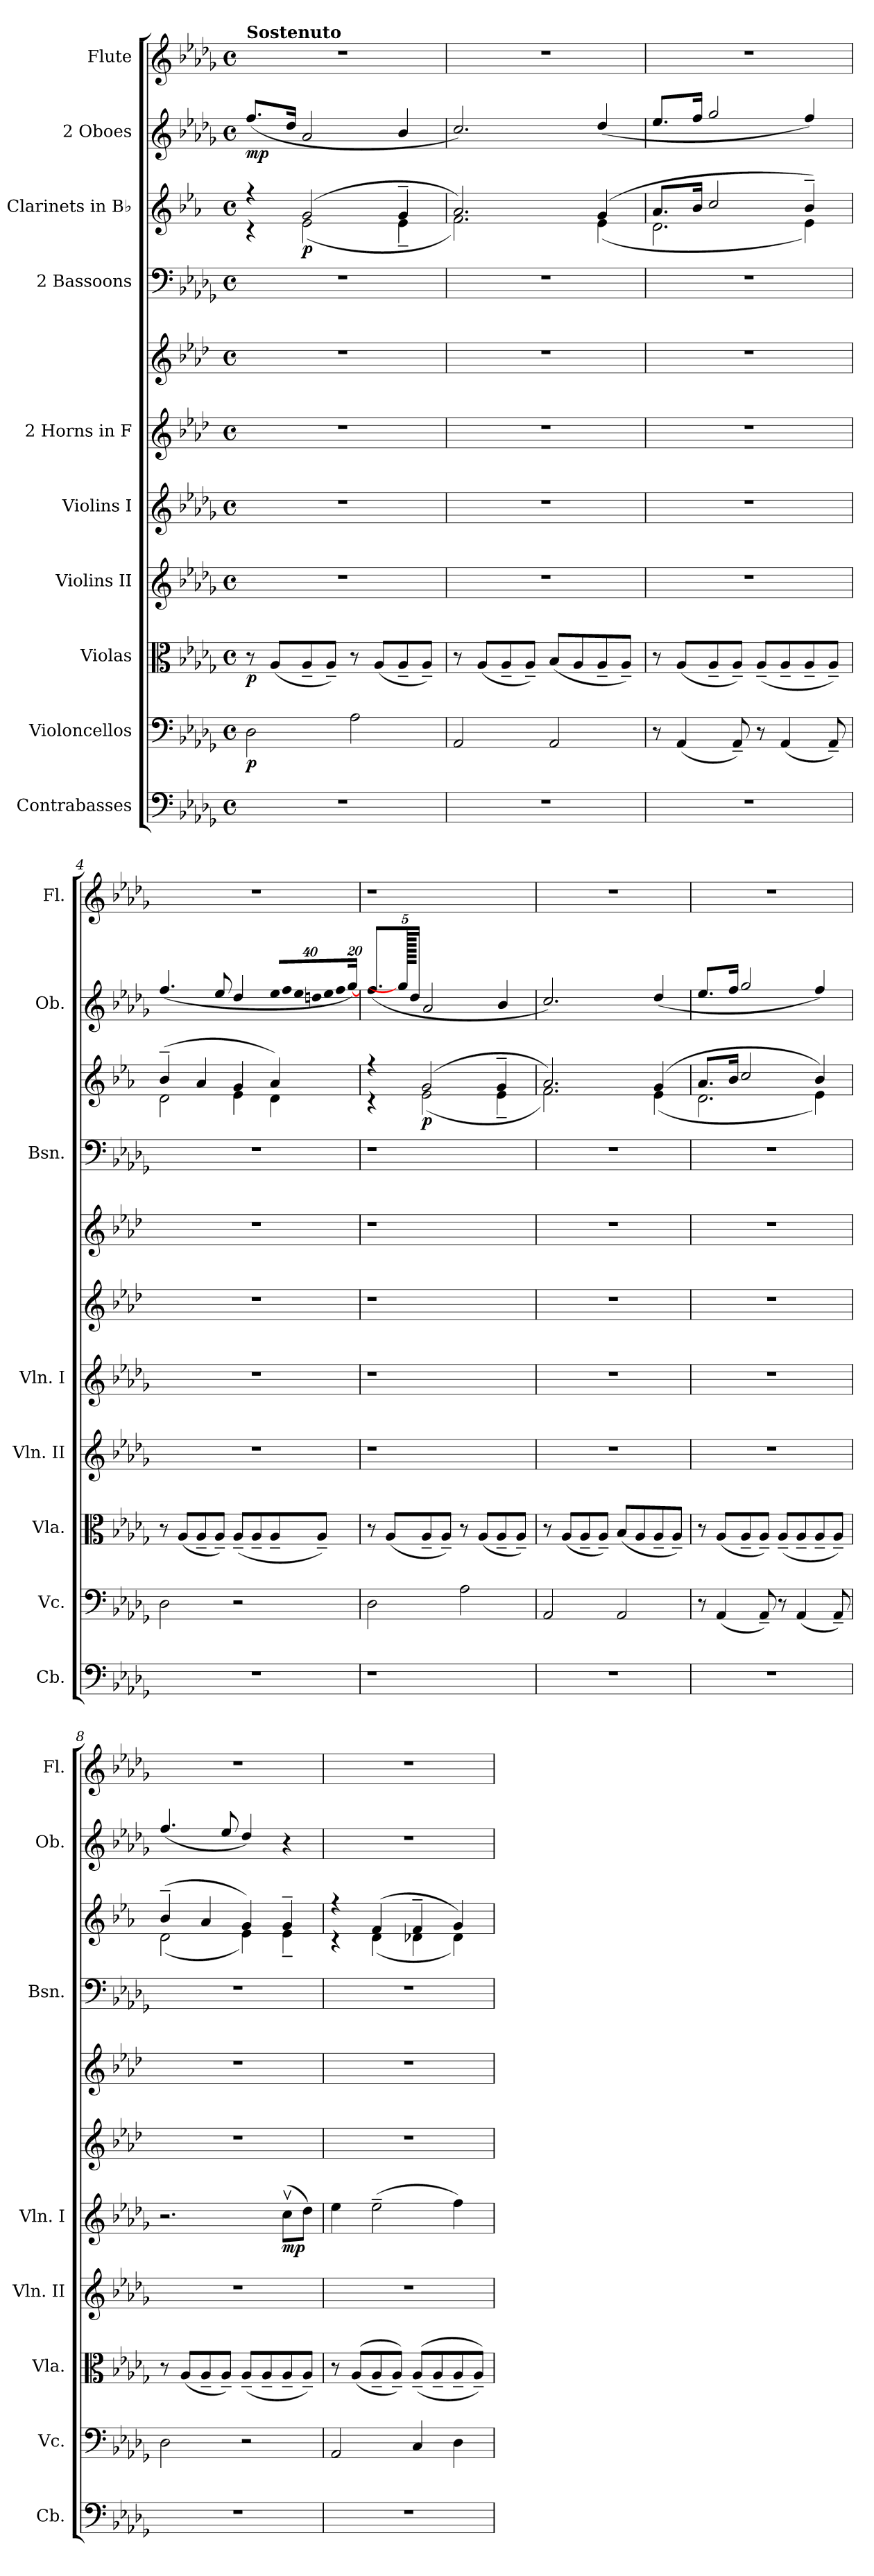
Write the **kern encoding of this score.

**kern	**kern	**dynam	**kern	**dynam	**kern	**kern	**dynam	**kern	**kern	**kern	**kern	**dynam	**kern	**dynam	**kern
*part10	*part9	*part9	*part8	*part8	*part7	*part6	*part6	*part5	*part5	*part4	*part3	*part3	*part2	*part2	*part1
*staff11	*staff10	*staff10	*staff9	*staff9	*staff8	*staff7	*staff7	*staff6	*staff5	*staff4	*staff3	*staff3	*staff2	*staff2	*staff1
*I"Contrabasses	*I"Violoncellos	*	*I"Violas	*	*I"Violins II	*I"Violins I	*	*I"2 Horns in F	*	*I"2 Bassoons	*I"2 Clarinets in B♭	*	*I"2 Oboes	*	*I"Flute
*I'Cb.	*I'Vc.	*	*I'Vla.	*	*I'Vln. II	*I'Vln. I	*	*	*	*I'Bsn.	*	*	*I'Ob.	*	*I'Fl.
*clefF4	*clefF4	*	*clefC3	*	*clefG2	*clefG2	*	*clefG2	*clefG2	*clefF4	*clefG2	*	*clefG2	*	*clefG2
*ITrd7c12	*	*	*	*	*	*	*	*ITrd4c7	*ITrd4c7	*	*ITrd1c2	*	*	*	*
*k[b-e-a-d-g-]	*k[b-e-a-d-g-]	*	*k[b-e-a-d-g-]	*	*k[b-e-a-d-g-]	*k[b-e-a-d-g-]	*	*k[b-e-a-d-g-]	*k[b-e-a-d-g-]	*k[b-e-a-d-g-]	*k[b-e-a-d-g-]	*	*k[b-e-a-d-g-]	*	*k[b-e-a-d-g-]
*M4/4	*M4/4	*	*M4/4	*	*M4/4	*M4/4	*	*M4/4	*M4/4	*M4/4	*M4/4	*	*M4/4	*	*M4/4
*met(c)	*met(c)	*	*met(c)	*	*met(c)	*met(c)	*	*met(c)	*met(c)	*met(c)	*met(c)	*	*met(c)	*	*met(c)
*MM50	*MM50	*	*MM50	*	*MM50	*MM50	*	*MM50	*MM50	*MM50	*MM50	*	*MM50	*	*MM50
=1	=1	=1	=1	=1	=1	=1	=1	=1	=1	=1	=1	=1	=1	=1	=1
*	*	*	*	*	*	*	*	*	*	*	*^	*	*	*	*
!	!	!	!	!	!	!	!	!	!	!	!	!	!	!	!	!LO:TX:a:B:t=Sostenuto
!	!	!LO:DY:b	!	!LO:DY:b	!	!	!	!	!	!	!	!	!	!	!LO:DY:b	!
1r	2D-\	p	8r	p	1r	1r	.	1r	1r	1r	4r	4r	.	(8.ff/L	mp	1r
.	.	.	(8A-/L	.	.	.	.	.	.	.	.	.	.	.	.	.
.	.	.	.	.	.	.	.	.	.	.	.	.	.	16dd-/Jk	.	.
!	!	!	!	!	!	!	!	!	!	!	!	!	!LO:DY:b	!	!	!
.	.	.	8A-~/	.	.	.	.	.	.	.	(2f/	(2d-\	p	2a-/	.	.
.	.	.	8A-~/J)	.	.	.	.	.	.	.	.	.	.	.	.	.
.	2A-\	.	8r	.	.	.	.	.	.	.	.	.	.	.	.	.
.	.	.	(8A-/L	.	.	.	.	.	.	.	.	.	.	.	.	.
.	.	.	8A-~/	.	.	.	.	.	.	.	4f~/	4d-~\	.	4b-/	.	.
.	.	.	8A-~/J)	.	.	.	.	.	.	.	.	.	.	.	.	.
=2	=2	=2	=2	=2	=2	=2	=2	=2	=2	=2	=2	=2	=2	=2	=2	=2
1r	2AA-/	.	8r	.	1r	1r	.	1r	1r	1r	2.g-/)	2.e-\)	.	2.cc/)	.	1r
.	.	.	(8A-/L	.	.	.	.	.	.	.	.	.	.	.	.	.
.	.	.	8A-~/	.	.	.	.	.	.	.	.	.	.	.	.	.
.	.	.	8A-~/J)	.	.	.	.	.	.	.	.	.	.	.	.	.
.	2AA-/	.	(8B-/L	.	.	.	.	.	.	.	.	.	.	.	.	.
.	.	.	8A-/	.	.	.	.	.	.	.	.	.	.	.	.	.
.	.	.	8A-~/	.	.	.	.	.	.	.	(4f/	(4d-\	.	(4dd-/	.	.
.	.	.	8A-~/J)	.	.	.	.	.	.	.	.	.	.	.	.	.
=3	=3	=3	=3	=3	=3	=3	=3	=3	=3	=3	=3	=3	=3	=3	=3	=3
1r	8r	.	8r	.	1r	1r	.	1r	1r	1r	8.g-/L	2.c\	.	8.ee-/L	.	1r
.	(4AA-/	.	(8A-/L	.	.	.	.	.	.	.	.	.	.	.	.	.
.	.	.	.	.	.	.	.	.	.	.	16a-/Jk	.	.	16ff/Jk	.	.
.	.	.	8A-~/	.	.	.	.	.	.	.	2b-/	.	.	2gg-/	.	.
.	8AA-~/)	.	8A-~/J)	.	.	.	.	.	.	.	.	.	.	.	.	.
.	8r	.	(8A-~/L	.	.	.	.	.	.	.	.	.	.	.	.	.
.	(4AA-/	.	8A-~/	.	.	.	.	.	.	.	.	.	.	.	.	.
.	.	.	8A-~/	.	.	.	.	.	.	.	4a-~/)	4d-\)	.	4ff/)	.	.
.	8AA-~/)	.	8A-~/J)	.	.	.	.	.	.	.	.	.	.	.	.	.
!!LO:PB:g=z
=4	=4	=4	=4	=4	=4	=4	=4	=4	=4	=4	=4	=4	=4	=4	=4	=4
1r	2D-\	.	8r	.	1r	1r	.	1r	1r	1r	(4a-~/	2c\	.	(4.ff/	.	1r
.	.	.	(8A-/L	.	.	.	.	.	.	.	.	.	.	.	.	.
.	.	.	8A-~/	.	.	.	.	.	.	.	4g-/	.	.	.	.	.
.	.	.	8A-~/J)	.	.	.	.	.	.	.	.	.	.	8ee-/	.	.
.	2r	.	(8A-~/L	.	.	.	.	.	.	.	4f/	4d-\	.	4dd-/	.	.
.	.	.	8A-~/	.	.	.	.	.	.	.	.	.	.	.	.	.
*	*	*	*	*	*	*	*	*	*	*	*	*	*	*Xbrackettup	*	*
!	!	!	!	!	!	!	!	!	!	!	!	!	!	!LO:N:vis=16	!	!
.	.	.	8A-~/	.	.	.	.	.	.	.	4g-/)	4c\	.	640%23ee-/LL	.	.
!	!	!	!	!	!	!	!	!	!	!	!	!	!	!LO:N:vis=16	!	!
.	.	.	.	.	.	.	.	.	.	.	.	.	.	640%23ff/	.	.
!	!	!	!	!	!	!	!	!	!	!	!	!	!	!LO:N:vis=16	!	!
.	.	.	.	.	.	.	.	.	.	.	.	.	.	640%23ee-/	.	.
!	!	!	!	!	!	!	!	!	!	!	!	!	!	!LO:N:vis=16	!	!
.	.	.	.	.	.	.	.	.	.	.	.	.	.	640%23ddn/	.	.
.	.	.	8A-~/J)	.	.	.	.	.	.	.	.	.	.	.	.	.
!	!	!	!	!	!	!	!	!	!	!	!	!	!	!LO:N:vis=16	!	!
.	.	.	.	.	.	.	.	.	.	.	.	.	.	640%23ee-/	.	.
!	!	!	!	!	!	!	!	!	!	!	!	!	!	!LO:N:vis=16	!	!
.	.	.	.	.	.	.	.	.	.	.	.	.	.	640%23ff/	.	.
.	.	.	.	.	.	.	.	.	.	.	.	.	.	[320%11gg-/JJ)	.	.
=5	=5	=5	=5	=5	=5	=5	=5	=5	=5	=5	=5	=5	=5	=5	=5	=5
1r	2D-\	.	8r	.	1r	1r	.	1r	1r	1r	4r	4r	.	(8.ff/L	.	1r
.	.	.	(8A-/L	.	.	.	.	.	.	.	.	.	.	.	.	.
.	.	.	.	.	.	.	.	.	.	.	.	.	.	640gg-/JJ]	.	.
.	.	.	.	.	.	.	.	.	.	.	.	.	.	16dd-/Jk	.	.
!	!	!	!	!	!	!	!	!	!	!	!	!	!LO:DY:b	!	!	!
.	.	.	8A-~/	.	.	.	.	.	.	.	(2f/	(2d-\	p	.	.	.
.	.	.	.	.	.	.	.	.	.	.	.	.	.	2a-/	.	.
.	.	.	8A-~/J)	.	.	.	.	.	.	.	.	.	.	.	.	.
.	2A-\	.	8r	.	.	.	.	.	.	.	.	.	.	.	.	.
.	.	.	(8A-/L	.	.	.	.	.	.	.	.	.	.	.	.	.
.	.	.	8A-~/	.	.	.	.	.	.	.	4f~/	4d-~\	.	.	.	.
.	.	.	.	.	.	.	.	.	.	.	.	.	.	4b-/	.	.
.	.	.	8A-~/J)	.	.	.	.	.	.	.	.	.	.	.	.	.
640ryy	640ryy	.	640ryy	.	640ryy	640ryy	.	640ryy	640ryy	640ryy	640ryy	640ryy	.	.	.	640ryy
=6	=6	=6	=6	=6	=6	=6	=6	=6	=6	=6	=6	=6	=6	=6	=6	=6
1r	2AA-/	.	8r	.	1r	1r	.	1r	1r	1r	2.g-/)	2.e-\)	.	2.cc/)	.	1r
.	.	.	(8A-/L	.	.	.	.	.	.	.	.	.	.	.	.	.
.	.	.	8A-~/	.	.	.	.	.	.	.	.	.	.	.	.	.
.	.	.	8A-~/J)	.	.	.	.	.	.	.	.	.	.	.	.	.
.	2AA-/	.	(8B-/L	.	.	.	.	.	.	.	.	.	.	.	.	.
.	.	.	8A-/	.	.	.	.	.	.	.	.	.	.	.	.	.
.	.	.	8A-~/	.	.	.	.	.	.	.	(4f/	(4d-\	.	(4dd-/	.	.
.	.	.	8A-~/J)	.	.	.	.	.	.	.	.	.	.	.	.	.
=7	=7	=7	=7	=7	=7	=7	=7	=7	=7	=7	=7	=7	=7	=7	=7	=7
1r	8r	.	8r	.	1r	1r	.	1r	1r	1r	8.g-/L	2.c\	.	8.ee-/L	.	1r
.	(4AA-/	.	(8A-/L	.	.	.	.	.	.	.	.	.	.	.	.	.
.	.	.	.	.	.	.	.	.	.	.	16a-/Jk	.	.	16ff/Jk	.	.
.	.	.	8A-~/	.	.	.	.	.	.	.	2b-/	.	.	2gg-/	.	.
.	8AA-~/)	.	8A-~/J)	.	.	.	.	.	.	.	.	.	.	.	.	.
.	8r	.	(8A-~/L	.	.	.	.	.	.	.	.	.	.	.	.	.
.	(4AA-/	.	8A-~/	.	.	.	.	.	.	.	.	.	.	.	.	.
.	.	.	8A-~/	.	.	.	.	.	.	.	4a-/)	4d-\)	.	4ff/)	.	.
.	8AA-~/)	.	8A-~/J)	.	.	.	.	.	.	.	.	.	.	.	.	.
!!LO:PB:g=z
=8	=8	=8	=8	=8	=8	=8	=8	=8	=8	=8	=8	=8	=8	=8	=8	=8
1r	2D-\	.	8r	.	1r	2.r	.	1r	1r	1r	(4a-~/	(2c\	.	(4.ff/	.	1r
.	.	.	(8A-/L	.	.	.	.	.	.	.	.	.	.	.	.	.
.	.	.	8A-~/	.	.	.	.	.	.	.	4g-/	.	.	.	.	.
.	.	.	8A-~/J)	.	.	.	.	.	.	.	.	.	.	8ee-/	.	.
.	2r	.	(8A-~/L	.	.	.	.	.	.	.	4f/)	4d-\)	.	4dd-/)	.	.
.	.	.	8A-~/	.	.	.	.	.	.	.	.	.	.	.	.	.
!	!	!	!	!	!	!	!LO:DY:b	!	!	!	!	!	!	!	!	!
.	.	.	8A-~/	.	.	(8ccv\L	mp	.	.	.	4f~/	4d-~\	.	4r	.	.
.	.	.	8A-~/J)	.	.	8dd-\J)	.	.	.	.	.	.	.	.	.	.
=9	=9	=9	=9	=9	=9	=9	=9	=9	=9	=9	=9	=9	=9	=9	=9	=9
1r	2AA-/	.	8r	.	1r	4ee-\	.	1r	1r	1r	4r	4r	.	1r	.	1r
.	.	.	((8A-/L	.	.	.	.	.	.	.	.	.	.	.	.	.
.	.	.	8A-~/	.	.	(2ee-~\	.	.	.	.	(4e-/	(4c\	.	.	.	.
.	.	.	8A-~/J))	.	.	.	.	.	.	.	.	.	.	.	.	.
.	4C/	.	((8A-~/L	.	.	.	.	.	.	.	4e-~/	4c-X\	.	.	.	.
.	.	.	8A-~/	.	.	.	.	.	.	.	.	.	.	.	.	.
.	4D-\	.	8A-~/	.	.	4ff\)	.	.	.	.	4f/)	4c-\)	.	.	.	.
.	.	.	8A-~/J))	.	.	.	.	.	.	.	.	.	.	.	.	.
*	*	*	*	*	*	*	*	*	*	*	*v	*v	*	*	*	*
=	=	=	=	=	=	=	=	=	=	=	=	=	=	=	=
*-	*-	*-	*-	*-	*-	*-	*-	*-	*-	*-	*-	*-	*-	*-	*-
